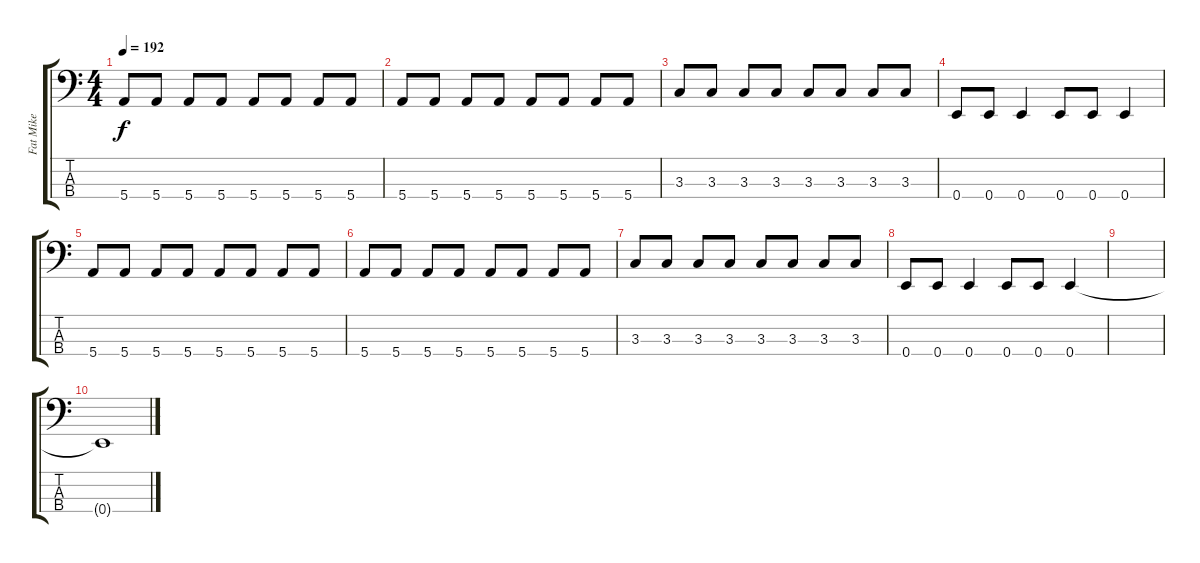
\track ("Fat Mike" "Fat Mike") {instrument electricbasspick}
\staff {score tabs}
\tuning (G2 D2 A1 E1) {hide}
\ts (4 4)
\tempo 192
\clef f4
\ks c
5.4.8{dy f} 5.4.8 5.4.8 5.4.8 5.4.8 5.4.8 5.4.8 5.4.8 |
5.4.8 5.4.8 5.4.8 5.4.8 5.4.8 5.4.8 5.4.8 5.4.8 |
3.3.8 3.3.8 3.3.8 3.3.8 3.3.8 3.3.8 3.3.8 3.3.8 |
0.4.8 0.4.8 0.4.4 0.4.8 0.4.8 0.4.4 |
5.4.8 5.4.8 5.4.8 5.4.8 5.4.8 5.4.8 5.4.8 5.4.8 |
5.4.8 5.4.8 5.4.8 5.4.8 5.4.8 5.4.8 5.4.8 5.4.8 |
3.3.8 3.3.8 3.3.8 3.3.8 3.3.8 3.3.8 3.3.8 3.3.8 |
0.4.8 0.4.8 0.4.4 0.4.8 0.4.8 0.4.4 |
|
0.4{t}.1
